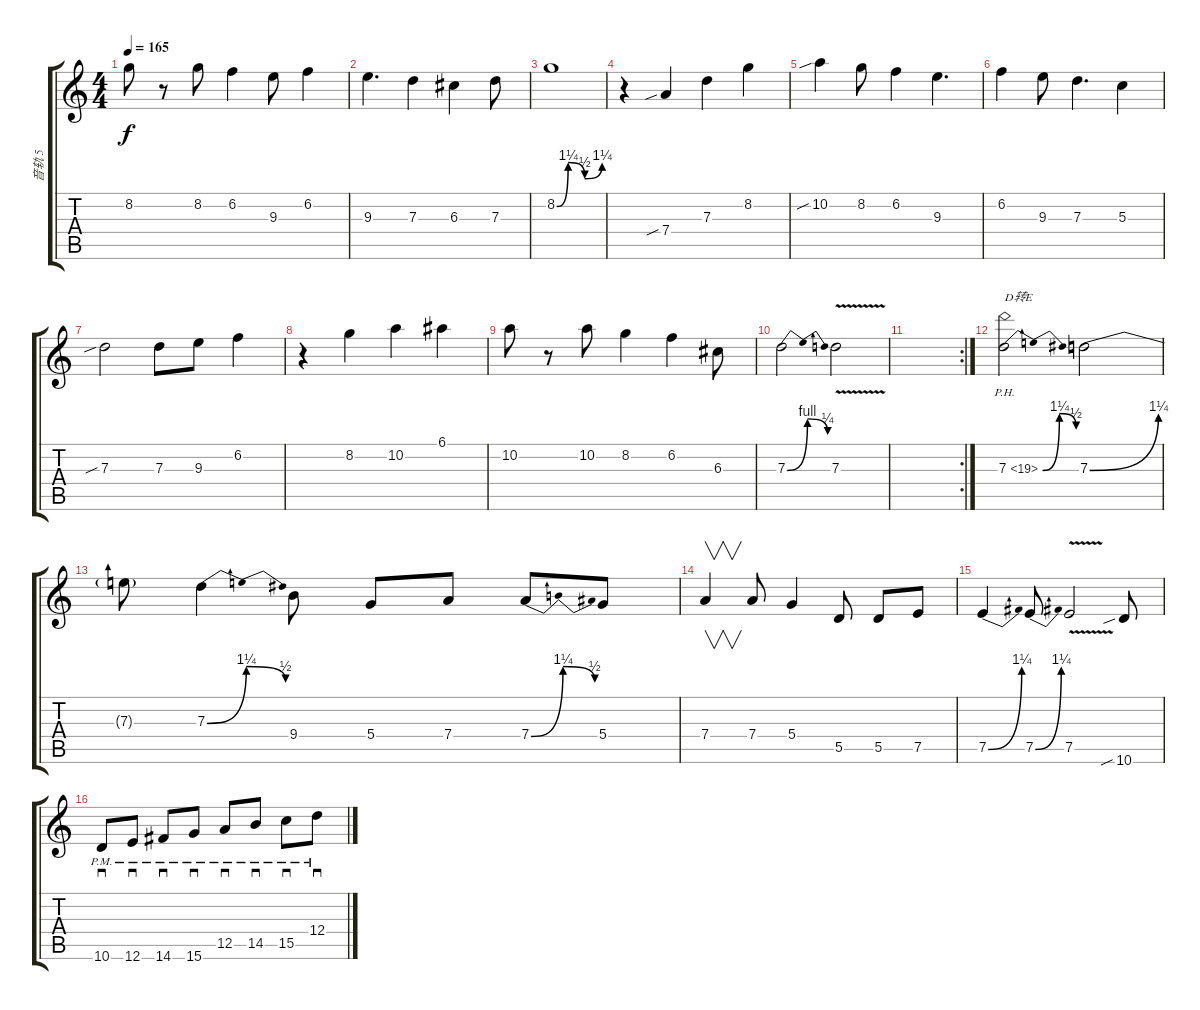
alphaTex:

\track ("音轨 5" "音轨 5") {instrument overdrivenguitar}
\staff {score tabs}
\tuning (E4 B3 G3 D3 A2 E2) {hide}
\ts (4 4)
\tempo 165
\clef g2
\ks c
8.2.8{dy f} r.8 8.2.8 6.2.4 9.3.8 6.2.4 |
9.3.4{d} 7.3.4 6.3.4 7.3.8 |
8.2{be (custom 0 0 15 5 37 2 60 5)}.1 |
r.4 7.4{sib}.4 7.3.4 8.2.4 |
10.2{sib}.4 8.2.8 6.2.4 9.3.4{d} |
6.2.4 9.3.8 7.3.4{d} 5.3.4 |
7.3{sib}.2 7.3.8 9.3.8 6.2.4 |
r.4 8.2.4 10.2.4 6.1.4 |
10.2.8 r.8 10.2.8 8.2.4 6.2.4 6.3.8 |
7.3{be (bendrelease 0 0 30 4 30 4 60 1)}.2 7.3{v}.2 |
\rc 2
|
7.3{be (bendrelease 0 0 30 5 30 5 60 2) ph 12}.2{txt "D转E"} 7.3{be (bend 0 0 60 5)}.2 |
7.3{t}.8 7.3{be (bendrelease 0 0 30 5 30 5 60 2)}.4 9.4.8 5.4.8 7.4.8 7.4{be (bendrelease 0 0 30 5 30 5 60 2)}.8 5.4.8 |
7.4.4{v} 7.4.8 5.4.4 5.5.8 5.5.8 7.5.8 |
7.5{be (bend 0 0 60 5)}.4 7.5{be (bend 0 0 60 5)}.8 7.5{v}.2 10.6{sib}.8 |
10.6{pm}.8{sd} 12.6{pm}.8{sd} 14.6{pm}.8{sd} 15.6{pm}.8{sd} 12.5{pm}.8{sd} 14.5{pm}.8{sd} 15.5{pm}.8{sd} 12.4{pm}.8{sd}
